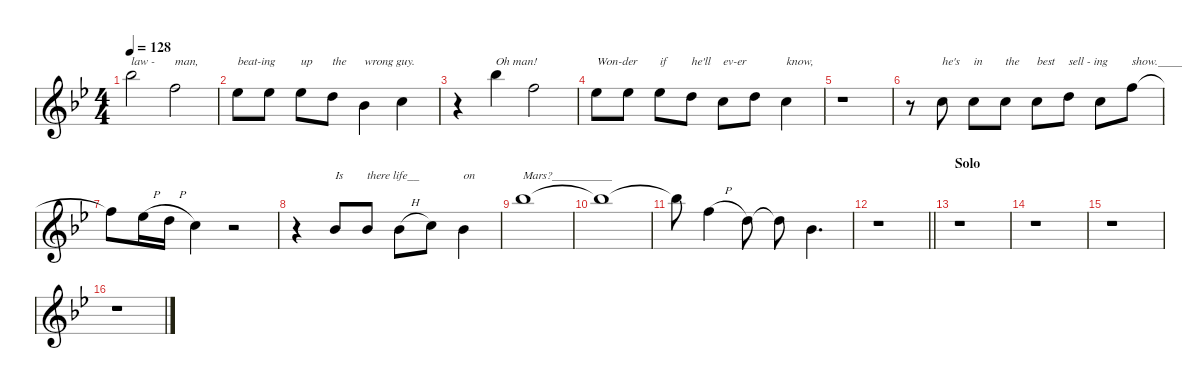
\defaultSystemsLayout 4
\hideDynamics
\bracketExtendMode nobrackets
\singleTrackTrackNamePolicy hidden
\multiTrackTrackNamePolicy hidden
\firstSystemTrackNameMode fullname
\firstSystemTrackNameOrientation horizontal
\otherSystemsTrackNameOrientation horizontal
\track ("David Bowie" "fl.") {defaultSystemsLayout 4 instrument flute}
\staff {score}
\tuning (E4 B3 G3 D3 A2 E2)
\ts (4 4)
\tempo 128
\clef g2
\ks bb
18.1{acc b}.2{txt "law -" dy f beam Down} 13.1{acc forcenatural}.2{txt "man," beam Down} |
16.2{acc b}.8{txt "beat-ing" beam Down} 16.2{acc b}.8{beam Down} 16.2{acc b}.8{txt "up" beam Down} 15.2{acc forcenatural}.8{txt "the" beam Down} 15.3{acc b}.4{txt "wrong guy." beam Down} 13.2{acc forcenatural}.4{beam Down} |
r.4{beam Down} 18.1{acc b}.4{txt "Oh man!" beam Down} 13.1{acc forcenatural}.2{beam Down} |
16.2{acc b}.8{txt "Won-der" beam Down} 16.2{acc b}.8{beam Down} 16.2{acc b}.8{txt "if" beam Down} 15.2{acc forcenatural}.8{txt "he'll" beam Down} 13.2{acc forcenatural}.8{txt "ev-er" beam Down} 15.2{acc forcenatural}.8{beam Down} 13.2{acc forcenatural}.4{txt "know," beam Down} |
r.1{beam Down} |
r.8{beam Down} 13.2{acc forcenatural}.8{txt "he's" beam Down} 13.2{acc forcenatural}.8{txt "in" beam Down} 13.2{acc forcenatural}.8{txt "the" beam Down} 13.2{acc forcenatural}.8{txt "best" beam Down} 15.2{acc forcenatural}.8{txt "sell - ing" beam Down} 13.2{acc forcenatural}.8{beam Down} 18.2{acc forcenatural}.8{txt "show.____" beam Down} |
18.2{t acc forcenatural}.8{beam Down} 16.2{h acc b}.16{beam Down} 15.2{h acc forcenatural}.16{beam Down} 13.2{acc forcenatural}.4{beam Down} r.2{beam Down} |
r.4{beam Down} 15.3{acc b}.8{txt "Is" beam Up} 15.3{acc b}.8{txt "there life__" beam Up} 15.3{h acc b}.8{beam Down} 17.3{acc forcenatural}.8{beam Down} 15.3{acc b}.4{txt "on" beam Down} |
27.3{acc b}.1{txt "Mars?__________" beam Down} |
27.3{t acc b}.1{beam Down} |
27.3{t acc b}.8{beam Down} 22.3{h acc forcenatural}.4{beam Down} 19.3{acc forcenatural}.8{beam Down} 19.3{t acc forcenatural}.8{beam Down} 15.3{acc b}.4{d beam Down} |
\barLineRight lightlight
r.1{beam Down} |
\section ("" "Solo")
r.1{beam Down} |
r.1{beam Down} |
r.1{beam Down} |
r.1{beam Down}
